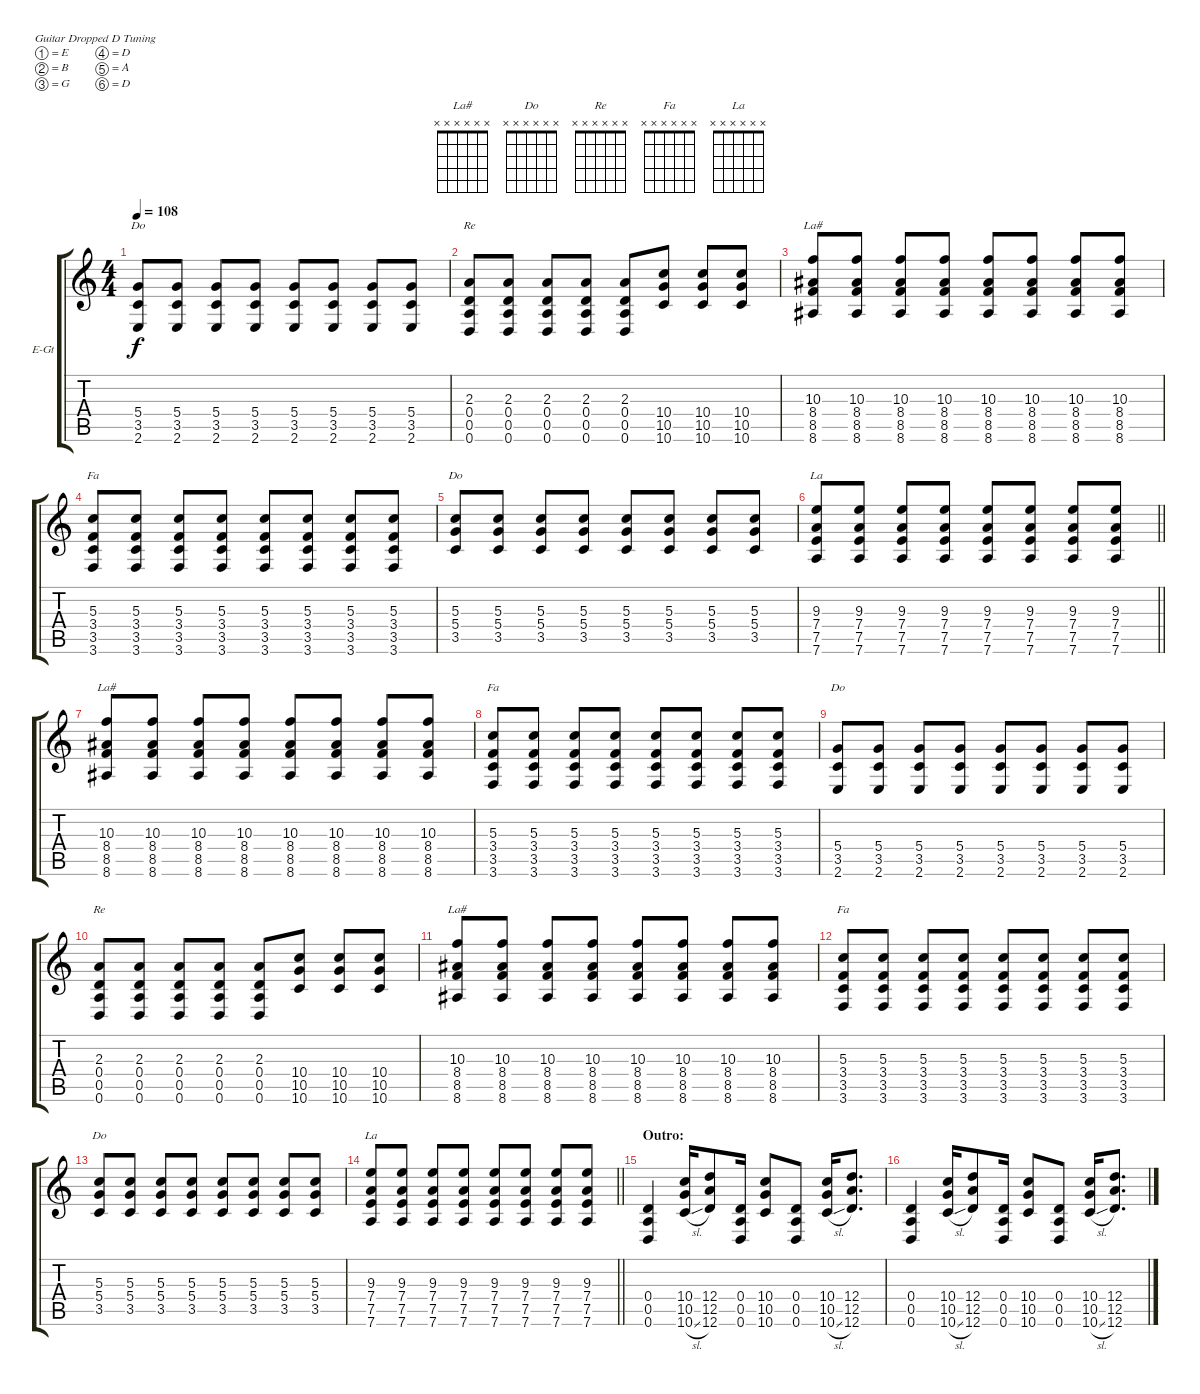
\bracketExtendMode groupsimilarinstruments
\firstSystemTrackNameOrientation horizontal
\otherSystemsTrackNameOrientation horizontal
\track ("Chitarra 2" "E-Gt") {instrument distortionguitar}
\staff {score tabs}
\tuning (E4 B3 G3 D3 A2 D2)
\chord ("La#" x x x x x x)
\chord ("Do" x x x x x x)
\chord ("Re" x x x x x x)
\chord ("Fa" x x x x x x)
\chord ("La" x x x x x x)
\ts (4 4)
\tempo 108
\clef g2
\ks c
(5.4 3.5 2.6).8{ch "Do" dy f} (5.4 3.5 2.6).8 (5.4 3.5 2.6).8 (5.4 3.5 2.6).8 (5.4 3.5 2.6).8 (5.4 3.5 2.6).8 (5.4 3.5 2.6).8 (5.4 3.5 2.6).8 |
(2.3 0.4 0.5 0.6).8{ch "Re"} (2.3 0.4 0.5 0.6).8 (2.3 0.4 0.5 0.6).8 (2.3 0.4 0.5 0.6).8 (2.3 0.4 0.5 0.6).8 (10.4 10.5 10.6).8 (10.4 10.5 10.6).8 (10.4 10.5 10.6).8 |
(10.3 8.4 8.5 8.6).8{ch "La#"} (10.3 8.4 8.5 8.6).8 (10.3 8.4 8.5 8.6).8 (10.3 8.4 8.5 8.6).8 (10.3 8.4 8.5 8.6).8 (10.3 8.4 8.5 8.6).8 (10.3 8.4 8.5 8.6).8 (10.3 8.4 8.5 8.6).8 |
(5.3 3.4 3.5 3.6).8{ch "Fa"} (5.3 3.4 3.5 3.6).8 (5.3 3.4 3.5 3.6).8 (5.3 3.4 3.5 3.6).8 (5.3 3.4 3.5 3.6).8 (5.3 3.4 3.5 3.6).8 (5.3 3.4 3.5 3.6).8 (5.3 3.4 3.5 3.6).8 |
(5.3 5.4 3.5).8{ch "Do"} (5.3 5.4 3.5).8 (5.3 5.4 3.5).8 (5.3 5.4 3.5).8 (5.3 5.4 3.5).8 (5.3 5.4 3.5).8 (5.3 5.4 3.5).8 (5.3 5.4 3.5).8 |
\barLineRight lightlight
(9.3 7.4 7.5 7.6).8{ch "La"} (9.3 7.4 7.5 7.6).8 (9.3 7.4 7.5 7.6).8 (9.3 7.4 7.5 7.6).8 (9.3 7.4 7.5 7.6).8 (9.3 7.4 7.5 7.6).8 (9.3 7.4 7.5 7.6).8 (9.3 7.4 7.5 7.6).8 |
(10.3 8.4 8.5 8.6).8{ch "La#"} (10.3 8.4 8.5 8.6).8 (10.3 8.4 8.5 8.6).8 (10.3 8.4 8.5 8.6).8 (10.3 8.4 8.5 8.6).8 (10.3 8.4 8.5 8.6).8 (10.3 8.4 8.5 8.6).8 (10.3 8.4 8.5 8.6).8 |
(5.3 3.4 3.5 3.6).8{ch "Fa"} (5.3 3.4 3.5 3.6).8 (5.3 3.4 3.5 3.6).8 (5.3 3.4 3.5 3.6).8 (5.3 3.4 3.5 3.6).8 (5.3 3.4 3.5 3.6).8 (5.3 3.4 3.5 3.6).8 (5.3 3.4 3.5 3.6).8 |
(5.4 3.5 2.6).8{ch "Do"} (5.4 3.5 2.6).8 (5.4 3.5 2.6).8 (5.4 3.5 2.6).8 (5.4 3.5 2.6).8 (5.4 3.5 2.6).8 (5.4 3.5 2.6).8 (5.4 3.5 2.6).8 |
(2.3 0.4 0.5 0.6).8{ch "Re"} (2.3 0.4 0.5 0.6).8 (2.3 0.4 0.5 0.6).8 (2.3 0.4 0.5 0.6).8 (2.3 0.4 0.5 0.6).8 (10.4 10.5 10.6).8 (10.4 10.5 10.6).8 (10.4 10.5 10.6).8 |
(10.3 8.4 8.5 8.6).8{ch "La#"} (10.3 8.4 8.5 8.6).8 (10.3 8.4 8.5 8.6).8 (10.3 8.4 8.5 8.6).8 (10.3 8.4 8.5 8.6).8 (10.3 8.4 8.5 8.6).8 (10.3 8.4 8.5 8.6).8 (10.3 8.4 8.5 8.6).8 |
(5.3 3.4 3.5 3.6).8{ch "Fa"} (5.3 3.4 3.5 3.6).8 (5.3 3.4 3.5 3.6).8 (5.3 3.4 3.5 3.6).8 (5.3 3.4 3.5 3.6).8 (5.3 3.4 3.5 3.6).8 (5.3 3.4 3.5 3.6).8 (5.3 3.4 3.5 3.6).8 |
(5.3 5.4 3.5).8{ch "Do"} (5.3 5.4 3.5).8 (5.3 5.4 3.5).8 (5.3 5.4 3.5).8 (5.3 5.4 3.5).8 (5.3 5.4 3.5).8 (5.3 5.4 3.5).8 (5.3 5.4 3.5).8 |
\barLineRight lightlight
(9.3 7.4 7.5 7.6).8{ch "La"} (9.3 7.4 7.5 7.6).8 (9.3 7.4 7.5 7.6).8 (9.3 7.4 7.5 7.6).8 (9.3 7.4 7.5 7.6).8 (9.3 7.4 7.5 7.6).8 (9.3 7.4 7.5 7.6).8 (9.3 7.4 7.5 7.6).8 |
\section ("" "Outro:")
(0.4 0.5 0.6).4 (10.4 10.5 10.6{sl}).16 (12.4 12.5 12.6).8 (0.4 0.5 0.6).16 (10.4 10.5 10.6).8 (0.4 0.5 0.6).8 (10.4 10.5 10.6{sl}).16 (12.4 12.5 12.6).8{d} |
(0.4 0.5 0.6).4 (10.4 10.5 10.6{sl}).16 (12.4 12.5 12.6).8 (0.4 0.5 0.6).16 (10.4 10.5 10.6).8 (0.4 0.5 0.6).8 (10.4 10.5 10.6{sl}).16 (12.4 12.5 12.6).8{d}
